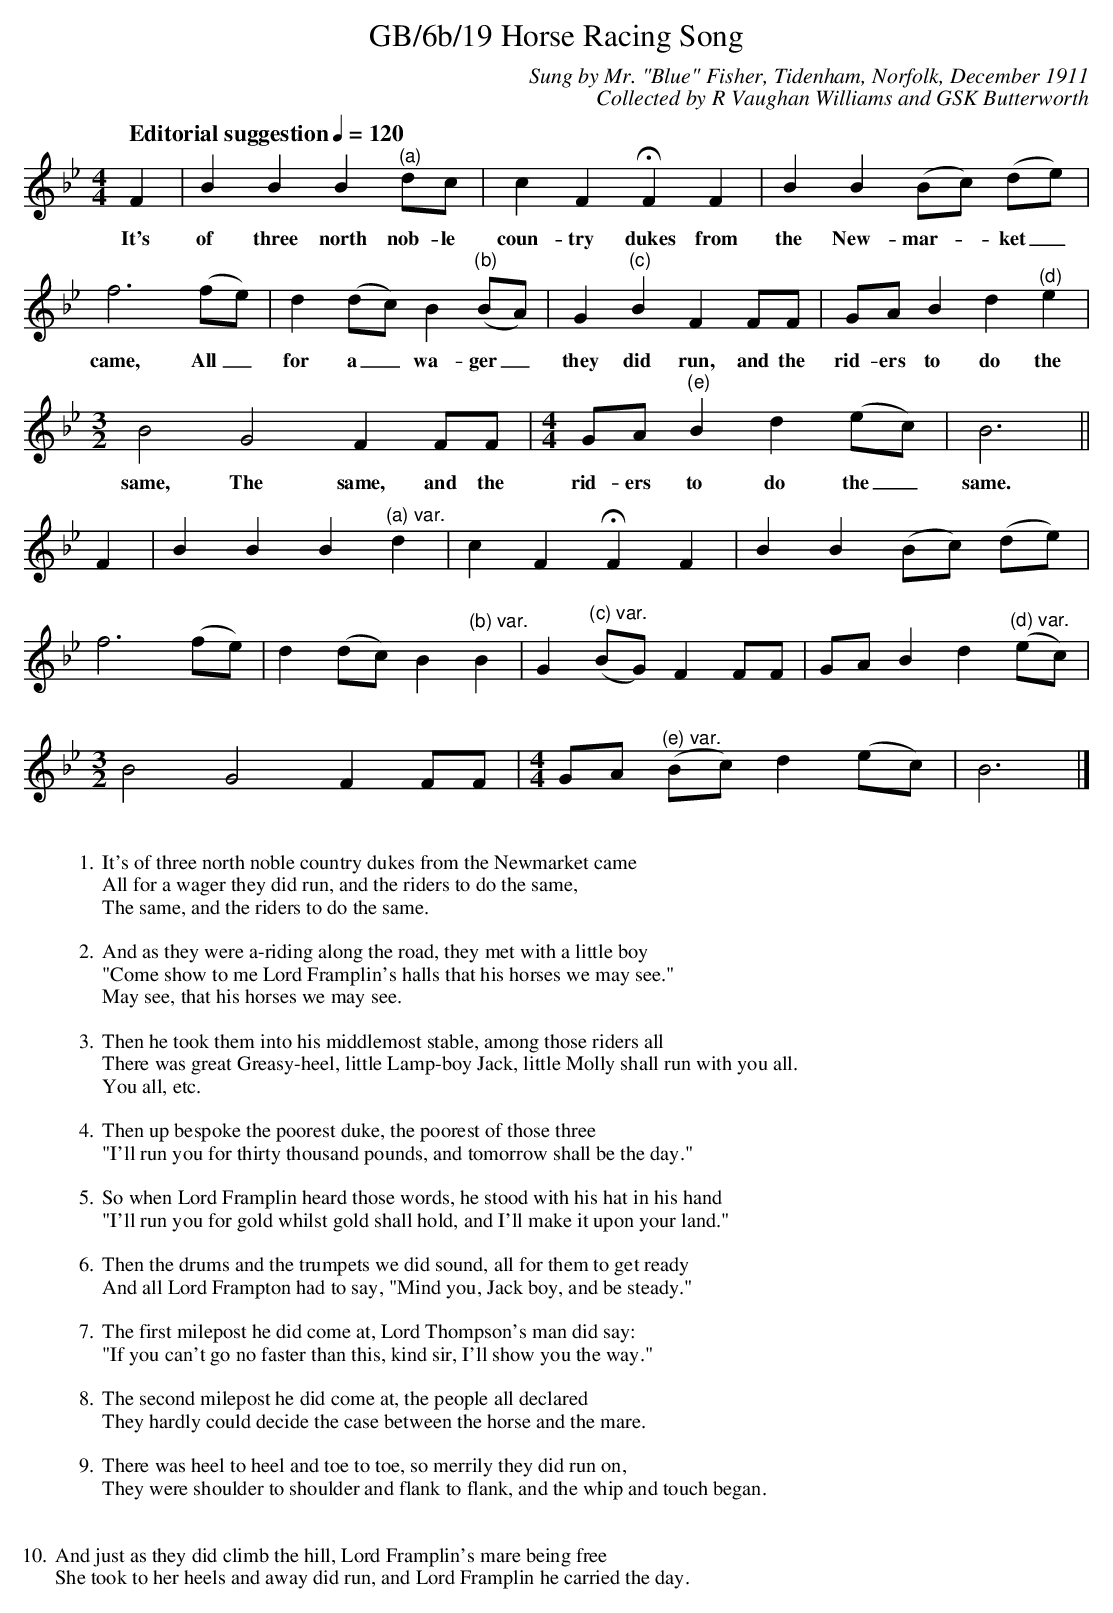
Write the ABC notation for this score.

X:1
T:GB/6b/19 Horse Racing Song
C:Sung by Mr. "Blue" Fisher, Tidenham, Norfolk, December 1911
C:Collected by R Vaughan Williams and GSK Butterworth
L:1/8
M:4/4
Q:"Editorial suggestion" 1/4=120
K:Bb
F2 | B2 B2 B2"^(a)" dc | c2 F2 HF2 F2 | B2 B2 (Bc) (de) |
w: It's of three north nob-le coun-try dukes from the New- mar- _ket_
f6 (fe) | d2 (dc) B2"^(b)" (BA) | G2"^(c)" B2 F2 FF | GA B2 d2"^(d)" e2 |
w: came, All_ for a_ wa-ger_ they did run, and the rid-ers to do the
[M:3/2] B4 G4 F2 FF |[M:4/4] GA"^(e)" B2 d2 (ec) | B6 ||
w: same, The same, and the rid-ers to do the_ same.
F2 | B2 B2 B2"^(a) var." d2 | c2 F2 HF2 F2 |B2 B2 (Bc) (de) |
f6 (fe) | d2 (dc) B2"^(b) var." B2 | G2"^(c) var." (BG) F2 FF |GA B2 d2"^(d) var." (ec) |
[M:3/2] B4 G4 F2 FF |[M:4/4] GA"^(e) var." (Bc) d2 (ec) | B6 |]
W:
W: 1. It's of three north noble country dukes from the Newmarket came
W: All for a wager they did run, and the riders to do the same,
W: The same, and the riders to do the same.
W:
W: 2. And as they were a-riding along the road, they met with a little boy
W: "Come show to me Lord Framplin's halls that his horses we may see."
W: May see, that his horses we may see.
W:
W: 3. Then he took them into his middlemost stable, among those riders all
W: There was great Greasy-heel, little Lamp-boy Jack, little Molly shall run with you all.
W: You all, etc.
W:
W: 4. Then up bespoke the poorest duke, the poorest of those three
W: "I'll run you for thirty thousand pounds, and tomorrow shall be the day."
W:
W: 5. So when Lord Framplin heard those words, he stood with his hat in his hand
W: "I'll run you for gold whilst gold shall hold, and I'll make it upon your land."
W:
W: 6. Then the drums and the trumpets we did sound, all for them to get ready
W: And all Lord Frampton had to say, "Mind you, Jack boy, and be steady."
W:
W: 7. The first milepost he did come at, Lord Thompson's man did say:
W: "If you can't go no faster than this, kind sir, I'll show you the way."
W:
W: 8. The second milepost he did come at, the people all declared
W: They hardly could decide the case between the horse and the mare.
W:
W: 9. There was heel to heel and toe to toe, so merrily they did run on,
W: They were shoulder to shoulder and flank to flank, and the whip and touch began.
W:
W: 10. And just as they did climb the hill, Lord Framplin's mare being free
W: She took to her heels and away did run, and Lord Framplin he carried the day.
